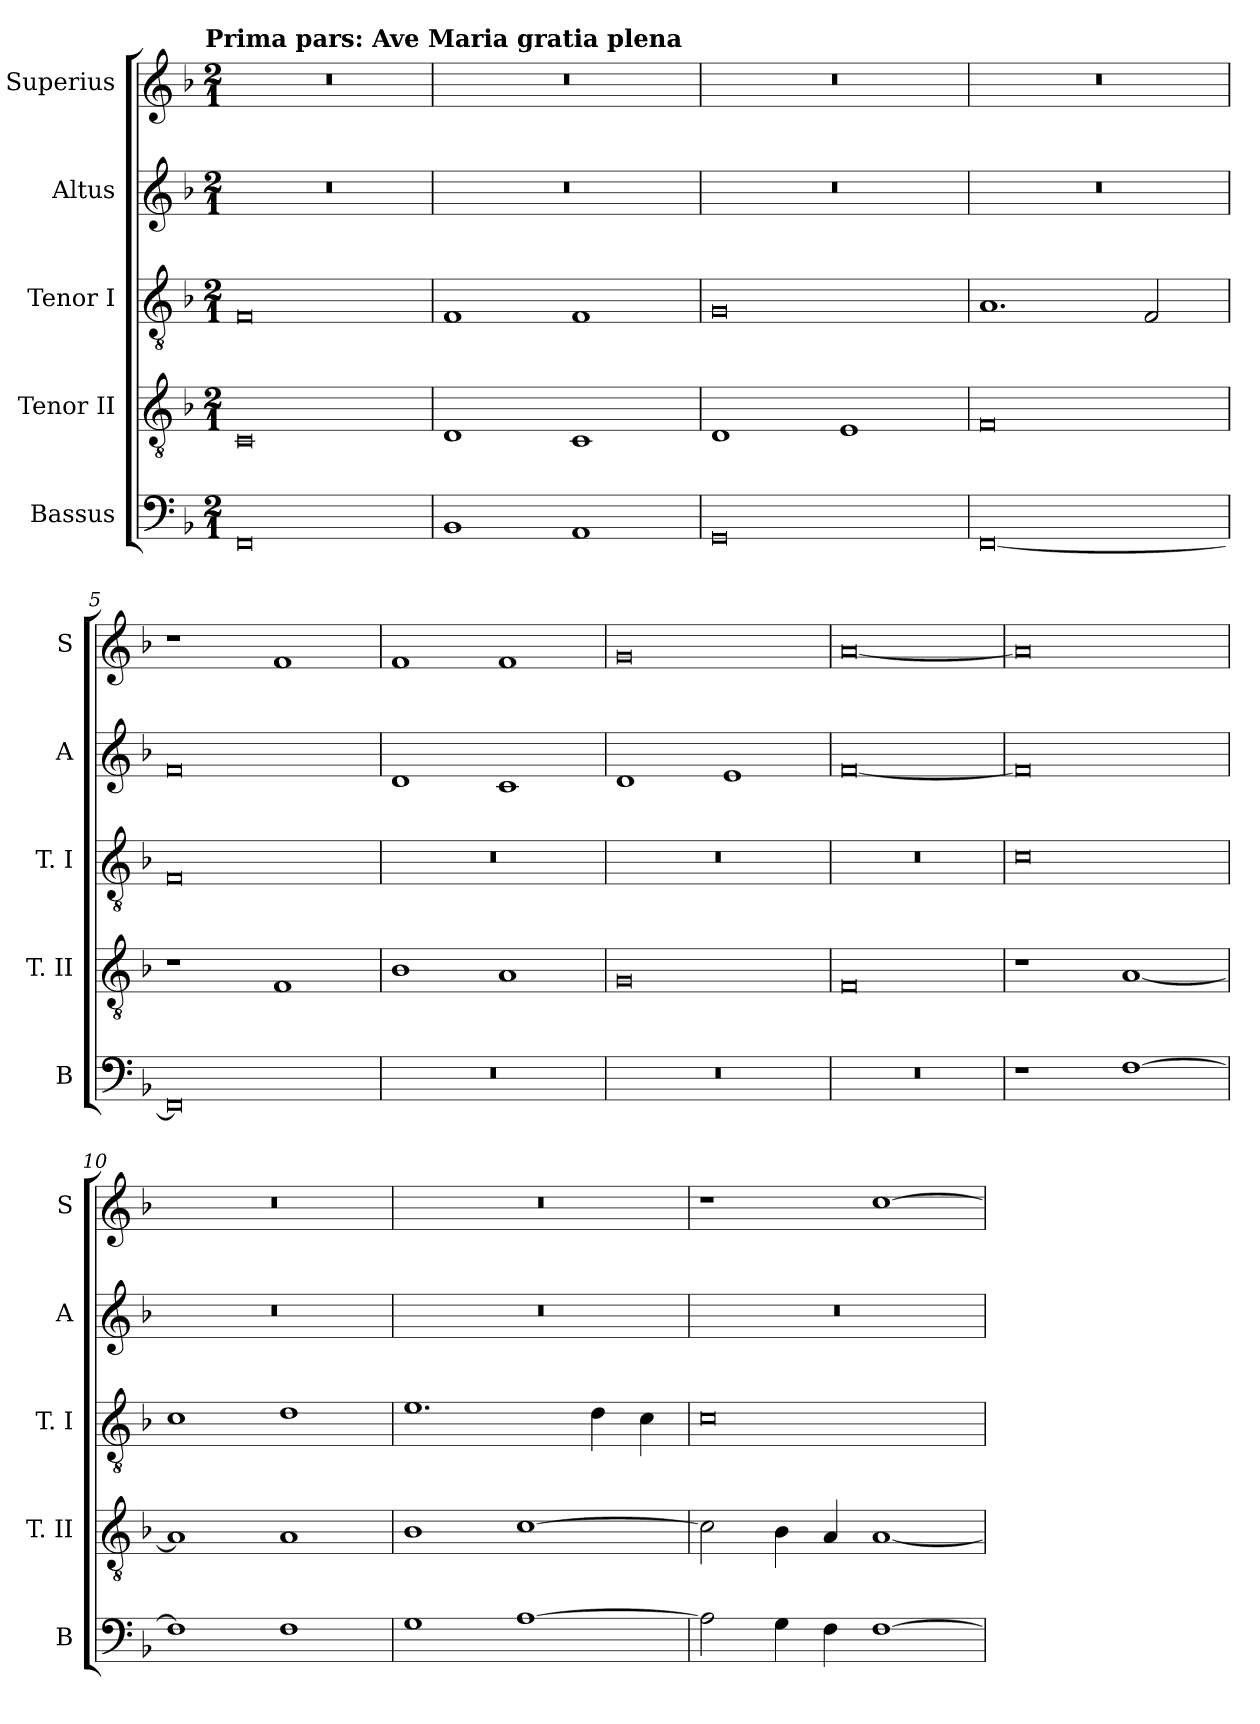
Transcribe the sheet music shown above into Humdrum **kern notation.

**kern	**kern	**kern	**kern	**kern
*part5	*part4	*part3	*part2	*part1
*staff5	*staff4	*staff3	*staff2	*staff1
*I"Bassus	*I"Tenor II	*I"Tenor I	*I"Altus	*I"Superius
*I'B	*I'T. II	*I'T. I	*I'A	*I'S
*clefF4	*clefGv2	*clefGv2	*clefG2	*clefG2
*k[b-]	*k[b-]	*k[b-]	*k[b-]	*k[b-]
*F:	*F:	*F:	*F:	*F:
!!LO:TX:omd:t=Prima pars&colon; Ave Maria gratia plena
*M2/1	*M2/1	*M2/1	*M2/1	*M2/1
=1	=1	=1	=1	=1
0FF	0C	0F	0r	0r
=2	=2	=2	=2	=2
1BB-	1D	1F	0r	0r
1AA	1C	1F	.	.
=3	=3	=3	=3	=3
0GG	1D	0G	0r	0r
.	1E	.	.	.
=4	=4	=4	=4	=4
[0FF	0F	1.A	0r	0r
.	.	2F	.	.
=5	=5	=5	=5	=5
0FF]	1r	0F	0f	1r
.	1F	.	.	1f
=6	=6	=6	=6	=6
0r	1B-	0r	1d	1f
.	1A	.	1c	1f
=7	=7	=7	=7	=7
0r	0G	0r	1d	0g
.	.	.	1e	.
=8	=8	=8	=8	=8
0r	0F	0r	[0f	[0a
=9	=9	=9	=9	=9
1r	1r	0c	0f]	0a]
[1F	[1A	.	.	.
=10	=10	=10	=10	=10
1F]	1A]	1c	0r	0r
1F	1A	1d	.	.
=11	=11	=11	=11	=11
1G	1B-	1.e	0r	0r
[1A	[1c	.	.	.
.	.	4d	.	.
.	.	4c	.	.
=12	=12	=12	=12	=12
2A]	2c]	0c	0r	1r
4G	4B-	.	.	.
4F	4A	.	.	.
[1F	[1A	.	.	[1cc
=	=	=	=	=
*-	*-	*-	*-	*-
